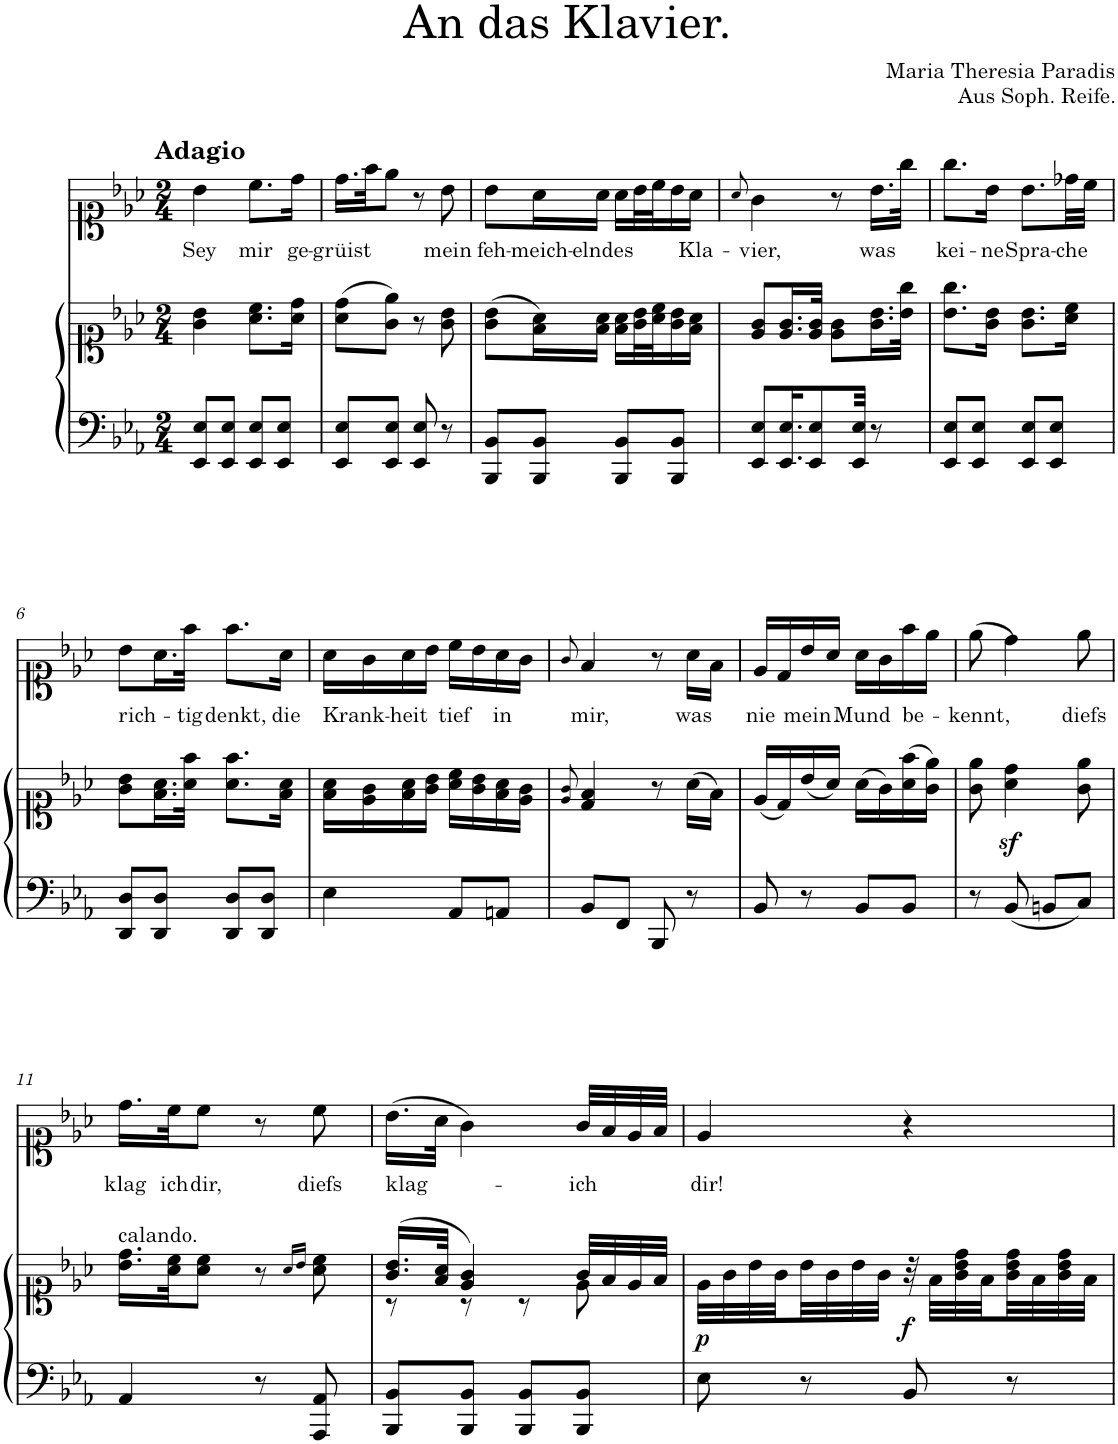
**kern	**kern	**dynam	**kern	**text
*part2	*part2	*part2	*part1	*part1
*staff3	*staff2	*staff2/3	*staff1	*staff1
*I"Piano	*	*	*I"Voice	*
*I'Pno.	*	*	*I'Vo.	*
*clefF4	*clefC1	*	*clefC1	*
*k[b-e-a-]	*k[b-e-a-]	*	*k[b-e-a-]	*
*M2/4	*M2/4	*	*M2/4	*
=1	=1	=1	=1	=1
!	!	!	!LO:TX:a:B:t=Adagio	!
!	!	!	!	!LO:LY:b
8EE-/ 8E-/L	4g\ 4b-\	.	4b-\	Sey
8EE-/ 8E-/J	.	.	.	.
!	!	!	!	!LO:LY:b
8EE-/ 8E-/L	8.a-\ 8.cc\L	.	8.cc\L	mir
8EE-/ 8E-/J	.	.	.	.
!	!	!	!	!LO:LY:b
.	16a-\ 16dd\Jk	.	16dd\Jk	ge-
=2	=2	=2	=2	=2
!	!	!	!	!LO:LY:b
8EE-/ 8E-/L	(8a-\ 8dd\L	.	16.dd\LL	-grüist
.	.	.	32ff\JK	.
8EE-/ 8E-/J	8g\ 8ee-\J)	.	8ee-\J	.
8EE-/ 8E-/	8r	.	8r	.
!	!	!	!	!LO:LY:b
8r	8g\ 8b-\	.	8b-\	mein
=3	=3	=3	=3	=3
!	!	!	!	!LO:LY:b
8BBB-/ 8BB-/L	(8g\ 8b-\L	.	8b-\L	feh-
!	!	!	!	!LO:LY:b
8BBB-/ 8BB-/J	16f\ 16a-\L)	.	16a-\L	-meich-
!	!	!	!	!LO:LY:b
.	16f\ 16a-\JJ	.	16a-\JJ	-elndes
8BBB-/ 8BB-/L	16f\ 16a-\LL	.	16a-\LL	.
.	32g\ 32b-\L	.	32b-\L	.
.	32a-\ 32cc\J	.	32cc\J	.
8BBB-/ 8BB-/J	16g\ 16b-\	.	16b-\	.
!	!	!	!	!LO:LY:b
.	16f\ 16a-\JJ	.	16a-\JJ	Kla-
=4	=4	=4	=4	=4
.	.	.	8qa-/	.
!	!	!	!	!LO:LY:b
8EE-/ 8E-/L	8e-/ 8g/L	.	4g\	-vier,
16.EE-/ 16.E-/K	16.e-/ 16.g/L	.	.	.
8EE-/ 8E-/	32e-/ 32g/JJk	.	.	.
.	8e-\ 8g\L	.	8r	.
32EE-/ 32E-/Jkk	.	.	.	.
!	!	!	!	!LO:LY:b
8r	16.g\ 16.b-\L	.	16.b-\LL	was
.	32b-\ 32gg\JJk	.	32gg\JJk	.
=5	=5	=5	=5	=5
!	!	!	!	!LO:LY:b
8EE-/ 8E-/L	8.b-\ 8.gg\L	.	8.gg\L	kei-
8EE-/ 8E-/J	.	.	.	.
!	!	!	!	!LO:LY:b
.	16g\ 16b-\Jk	.	16b-\Jk	-ne
!	!	!	!	!LO:LY:b
8EE-/ 8E-/L	8.g\ 8.b-\L	.	8.b-\L	Spra-
8EE-/ 8E-/J	.	.	.	.
!	!	!	!	!LO:LY:b
.	16a-\ 16cc\Jk	.	32dd-X\LL	-che
.	.	.	32cc\JJJ	.
!!LO:LB:g=z
=6	=6	=6	=6	=6
!	!	!	!	!LO:LY:b
8DD/ 8D/L	8g\ 8b-\L	.	8b-\L	rich-
8DD/ 8D/J	16.f\ 16.a-\L	.	16.a-\L	.
!	!	!	!	!LO:LY:b
.	32a-\ 32ff\JJk	.	32ff\JJk	-tig
!	!	!	!	!LO:LY:b
8DD/ 8D/L	8.a-\ 8.ff\L	.	8.ff\L	denkt,
8DD/ 8D/J	.	.	.	.
!	!	!	!	!LO:LY:b
.	16f\ 16a-\Jk	.	16a-\Jk	die
=7	=7	=7	=7	=7
!	!	!	!	!LO:LY:b
4E-\	16f\ 16a-\LL	.	16a-\LL	Krank-
.	16e-\ 16g\	.	16g\	.
!	!	!	!	!LO:LY:b
.	16f\ 16a-\	.	16a-\	-heit
.	16g\ 16b-\JJ	.	16b-\JJ	.
!	!	!	!	!LO:LY:b
8AA-/L	16a-\ 16cc\LL	.	16cc\LL	tief
.	16g\ 16b-\	.	16b-\	.
!	!	!	!	!LO:LY:b
8AAn/J	16f\ 16a-\	.	16a-\	in
.	16e-\ 16g\JJ	.	16g\JJ	.
=8	=8	=8	=8	=8
.	8qe-/ 8qg/	.	8qg/	.
!	!	!	!	!LO:LY:b
8BB-/L	4d/ 4f/	.	4f/	mir,
8FF/J	.	.	.	.
8BBB-/	8r	.	8r	.
!	!	!	!	!LO:LY:b
8r	(16a-\LL	.	16a-\LL	was
.	16f\JJ)	.	16f\JJ	.
=9	=9	=9	=9	=9
!	!	!	!	!LO:LY:b
8BB-/	(16e-/LL	.	16e-/LL	nie
.	16d/)	.	16d/	.
!	!	!	!	!LO:LY:b
8r	(16b-/	.	16b-/	mein
.	16a-/JJ)	.	16a-/JJ	.
!	!	!	!	!LO:LY:b
8BB-/L	(16a-\LL	.	16a-\LL	Mund
.	16g\)	.	16g\	.
!	!	!	!	!LO:LY:b
8BB-/J	(16a-\ 16ff\	.	16ff\	be-
.	16g\ 16ee-\JJ)	.	16ee-\JJ	.
=10	=10	=10	=10	=10
!	!	!	!	!LO:LY:b
8r	8g\ 8ee-\	.	(8ee-\	-kennt,
8BB-/	4a-\z< 4dd\z<	.	4dd\)	.
8BBn/L	.	.	.	.
!	!	!	!	!LO:LY:b
8C/J	8g\ 8ee-\	.	8ee-\	diefs
!!LO:LB:g=z
=11	=11	=11	=11	=11
!	!LO:TX:a:t=calando.	!	!	!
!	!	!	!	!LO:LY:b
4AA-/	16.b-\ 16.dd\LL	.	16.dd\LL	klag
!	!	!	!	!LO:LY:b
.	32a-\ 32cc\JK	.	32cc\JK	ich
!	!	!	!	!LO:LY:b
.	8a-\ 8cc\J	.	8cc\J	dir,
8r	8r	.	8r	.
.	16qa-/LL	.	.	.
.	16qb-/JJ	.	.	.
!	!	!	!	!LO:LY:b
8AAA-/ 8AA-/	8a-\ 8cc\	.	8cc\	diefs
=12	=12	=12	=12	=12
*	*^	*	*	*
!	!	!	!	!	!LO:LY:b
8BBB-/ 8BB-/L	(16.g/ 16.b-/LL	8r	.	(16.b-\LL	klag-
.	32f/ 32a-/JJk	.	.	32a-\JJk	.
8BBB-/ 8BB-/J	4e-/ 4g/)	8r	.	4g\)	.
8BBB-/ 8BB-/L	.	8r	.	.	.
!	!	!	!	!	!LO:LY:b
8BBB-/ 8BB-/J	32g/LLL	8e-\	.	32g/LLL	-ich
.	32f/	.	.	32f/	.
.	32e-/	.	.	32e-/	.
.	32f/JJJ	.	.	32f/JJJ	.
*	*v	*v	*	*	*
=13	=13	=13	=13	=13
!	!	!LO:DY:b	!	!LO:LY:b
8E-\	32e-\LLL	p	4e-/	dir!
.	32g\	.	.	.
.	32b-\	.	.	.
.	32g\	.	.	.
8r	32b-\	.	.	.
.	32g\	.	.	.
.	32b-\	.	.	.
.	32g\JJJ	.	.	.
!	!	!LO:DY:b	!	!
8BB-/	32r	f	4r	.
.	32f\LLL	.	.	.
.	32g\ 32b-\ 32dd\	.	.	.
.	32f\	.	.	.
8r	32g\ 32b-\ 32dd\	.	.	.
.	32f\	.	.	.
.	32g\ 32b-\ 32dd\	.	.	.
.	32f\JJJ	.	.	.
=	=	=	=	=
*-	*-	*-	*-	*-
